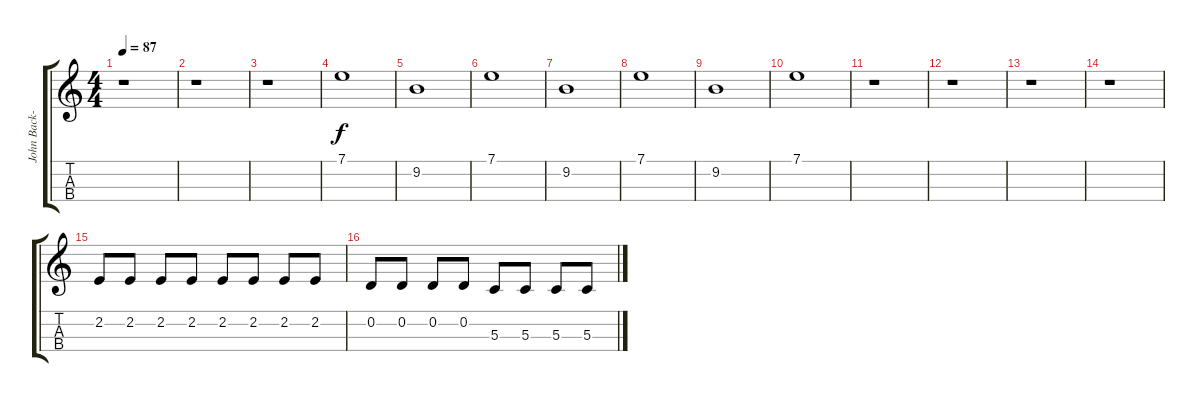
\track ("John Back-up Vocals" "John Back-") {instrument choiraahs}
\staff {score tabs}
\tuning (A4 D4 G3 C3) {hide}
\ts (4 4)
\tempo 87
\clef g2
\ks c
r.1{dy f} |
r.1 |
r.1 |
7.1.1 |
9.2.1 |
7.1.1 |
9.2.1 |
7.1.1 |
9.2.1 |
7.1.1 |
r.1 |
r.1 |
r.1 |
r.1 |
2.2.8 2.2.8 2.2.8 2.2.8 2.2.8 2.2.8 2.2.8 2.2.8 |
0.2.8 0.2.8 0.2.8 0.2.8 5.3.8 5.3.8 5.3.8 5.3.8
